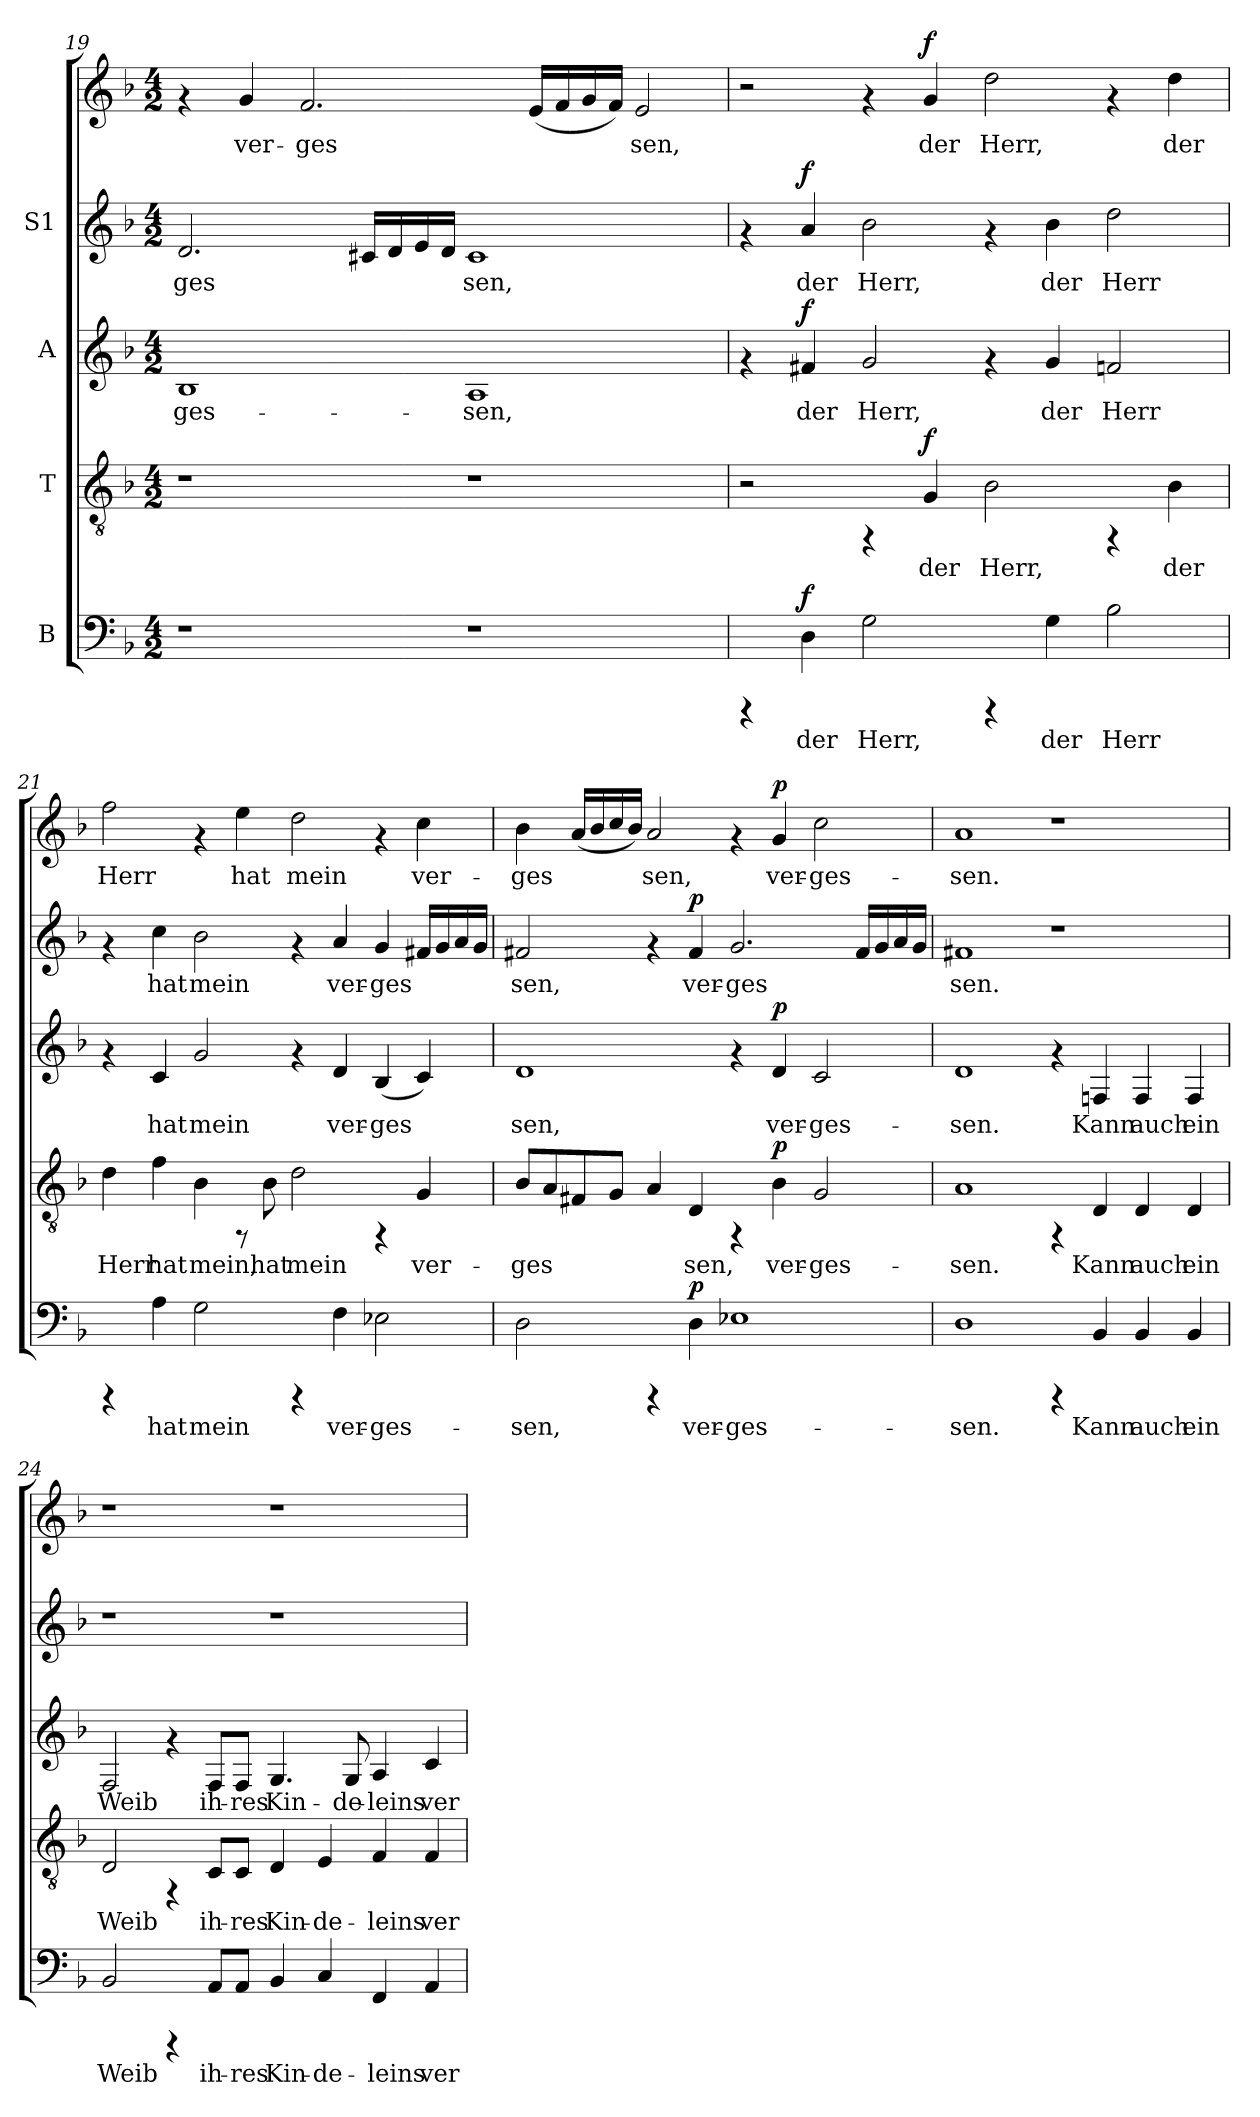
**kern	**text	**dynam	**kern	**text	**dynam	**kern	**text	**dynam	**kern	**text	**kern	**text	**dynam
*part4	*part4	*part4	*part3	*part3	*part3	*part2	*part2	*part2	*part1	*part1	*part1	*part1	*part1
*staff5	*staff5	*staff5	*staff4	*staff4	*staff4	*staff3	*staff3	*staff3	*staff2	*staff2	*staff1	*staff1	*staff1/2
*I"B	*	*	*I"T	*	*	*I"A	*	*	*I"S1	*	*	*	*
!!LO:LB:g=z
*clefF4	*	*	*clefGv2	*	*	*clefG2	*	*	*clefG2	*	*clefG2	*	*
*k[b-]	*	*	*k[b-]	*	*	*k[b-]	*	*	*k[b-]	*	*k[b-]	*	*
*F:	*	*	*F:	*	*	*F:	*	*	*F:	*	*F:	*	*
*M4/2	*	*	*M4/2	*	*	*M4/2	*	*	*M4/2	*	*M4/2	*	*
=19	=19	=19	=19	=19	=19	=19	=19	=19	=19	=19	=19	=19	=19
!	!	!	!	!	!	!	!LO:LY:b:cj	!	!	!LO:LY:b:cj	!	!	!
1r	.	.	1r	.	.	1B-	-ges-	.	2.d/	ges	4rf	.	.
!	!	!	!	!	!	!	!	!	!	!	!	!LO:LY:b:cj	!
.	.	.	.	.	.	.	.	.	.	.	4g/	-ver-	.
!	!	!	!	!	!	!	!	!	!	!	!	!LO:LY:b:cj	!
.	.	.	.	.	.	.	.	.	.	.	2.f/	-ges	.
!	!	!	!	!	!	!	!	!	!	!LO:LY:b:cj	!	!	!
.	.	.	.	.	.	.	.	.	16c#X/L	-	.	.	.
!	!	!	!	!	!	!	!	!	!	!LO:LY:b:cj	!	!	!
.	.	.	.	.	.	.	.	.	16d/	-	.	.	.
!	!	!	!	!	!	!	!	!	!	!LO:LY:b:cj	!	!	!
.	.	.	.	.	.	.	.	.	16e/	.	.	.	.
!	!	!	!	!	!	!	!	!	!	!LO:LY:b:cj	!	!	!
.	.	.	.	.	.	.	.	.	16d/J	.	.	.	.
!	!	!	!	!	!	!	!LO:LY:b:cj	!	!	!LO:LY:b:cj	!	!	!
1r	.	.	1r	.	.	1A	-sen,	.	1c#	sen,	.	.	.
!	!	!	!	!	!	!	!	!	!	!	!	!LO:LY:b:cj	!
.	.	.	.	.	.	.	.	.	.	.	(<16e/L	-	.
!	!	!	!	!	!	!	!	!	!	!	!	!LO:LY:b:cj	!
.	.	.	.	.	.	.	.	.	.	.	16f/	-	.
!	!	!	!	!	!	!	!	!	!	!	!	!LO:LY:b:cj	!
.	.	.	.	.	.	.	.	.	.	.	16g/	.	.
!	!	!	!	!	!	!	!	!	!	!	!	!LO:LY:b:cj	!
.	.	.	.	.	.	.	.	.	.	.	16f/J)	.	.
!	!	!	!	!	!	!	!	!	!	!	!	!LO:LY:b:cj	!
.	.	.	.	.	.	.	.	.	.	.	2e/	sen,	.
=20	=20	=20	=20	=20	=20	=20	=20	=20	=20	=20	=20	=20	=20
4rCCC	.	.	2r	.	.	4rf	.	.	4rf	.	2r	.	.
!	!LO:LY:b:cj	!LO:DY:a	!	!	!	!	!LO:LY:b:cj	!LO:DY:a	!	!LO:LY:b:cj	!	!	!LO:DY:a=2
4D\	der	f	.	.	.	4f#X/	der	f	4a/	der	.	.	f
!	!LO:LY:b:cj	!	!	!	!	!	!LO:LY:b:cj	!	!	!LO:LY:b:cj	!	!	!
2G\	Herr,	.	4rFF	.	.	2g/	Herr,	.	2b-\	Herr,	4rf	.	.
!	!	!	!	!LO:LY:b:cj	!LO:DY:a	!	!	!	!	!	!	!LO:LY:b:cj	!LO:DY:a
.	.	.	4G/	der	f	.	.	.	.	.	4g/	der	f
!	!	!	!	!LO:LY:b:cj	!	!	!	!	!	!	!	!LO:LY:b:cj	!
4rCCC	.	.	2B-\	Herr,	.	4rf	.	.	4rf	.	2dd\	Herr,	.
!	!LO:LY:b:cj	!	!	!	!	!	!LO:LY:b:cj	!	!	!LO:LY:b:cj	!	!	!
4G\	der	.	.	.	.	4g/	der	.	4b-\	der	.	.	.
!	!LO:LY:b:cj	!	!	!	!	!	!LO:LY:b:cj	!	!	!LO:LY:b:cj	!	!	!
2B-\	Herr	.	4rFF	.	.	2fn/	Herr	.	2dd\	Herr	4rf	.	.
!	!	!	!	!LO:LY:b:cj	!	!	!	!	!	!	!	!LO:LY:b:cj	!
.	.	.	4B-\	der	.	.	.	.	.	.	4dd\	der	.
!!LO:PB:g=z
=21	=21	=21	=21	=21	=21	=21	=21	=21	=21	=21	=21	=21	=21
!	!	!	!	!LO:LY:b:cj	!	!	!	!	!	!	!	!LO:LY:b:cj	!
4rCCC	.	.	4d\	Herr	.	4rf	.	.	4rf	.	2ff\	Herr	.
!	!LO:LY:b:cj	!	!	!LO:LY:b:cj	!	!	!LO:LY:b:cj	!	!	!LO:LY:b:cj	!	!	!
4A\	hat	.	4f\	hat	.	4c/	hat	.	4cc\	-hat	.	.	.
!	!LO:LY:b:cj	!	!	!LO:LY:b:cj	!	!	!LO:LY:b:cj	!	!	!LO:LY:b:cj	!	!	!
2G\	mein	.	4B-\	mein,	.	2g/	mein	.	2b-\	mein	4rf	.	.
!	!	!	!	!	!	!	!	!	!	!	!	!LO:LY:b:cj	!
.	.	.	8rFF	.	.	.	.	.	.	.	4ee\	hat	.
!	!	!	!	!LO:LY:b:cj	!	!	!	!	!	!	!	!	!
.	.	.	8B-\	hat	.	.	.	.	.	.	.	.	.
!	!	!	!	!LO:LY:b:cj	!	!	!	!	!	!	!	!LO:LY:b:cj	!
4rCCC	.	.	2d\	mein	.	4rf	.	.	4rf	.	2dd\	mein	.
!	!LO:LY:b:cj	!	!	!	!	!	!LO:LY:b:cj	!	!	!LO:LY:b:cj	!	!	!
4F\	ver-	.	.	.	.	4d/	ver-	.	4a/	ver-	.	.	.
!	!LO:LY:b:cj	!	!	!	!	!	!LO:LY:b:cj	!	!	!LO:LY:b:cj	!	!	!
2E-X\	-ges-	.	4rFF	.	.	(<4B-/	-ges-	.	4g/	-ges	4rf	.	.
!	!	!	!	!LO:LY:b:cj	!	!	!LO:LY:b:cj	!	!	!LO:LY:b:cj	!	!LO:LY:b:cj	!
.	.	.	4G/	ver-	.	4c/)	--	.	16f#X/L	-	4cc\	ver-	.
!	!	!	!	!	!	!	!	!	!	!LO:LY:b:cj	!	!	!
.	.	.	.	.	.	.	.	.	16g/	--	.	.	.
!	!	!	!	!	!	!	!	!	!	!LO:LY:b:cj	!	!	!
.	.	.	.	.	.	.	.	.	16a/	--	.	.	.
!	!	!	!	!	!	!	!	!	!	!LO:LY:b:cj	!	!	!
.	.	.	.	.	.	.	.	.	16g/J	--	.	.	.
=22	=22	=22	=22	=22	=22	=22	=22	=22	=22	=22	=22	=22	=22
!	!LO:LY:b:cj	!	!	!LO:LY:b:cj	!	!	!LO:LY:b:cj	!	!	!LO:LY:b:cj	!	!LO:LY:b:cj	!
2D\	-sen,	.	8B-/L	-ges	.	1d	-sen,	.	2f#X/	-sen,	4b-\	-ges	.
!	!	!	!	!LO:LY:b:cj	!	!	!	!	!	!	!	!	!
.	.	.	8A/	-	.	.	.	.	.	.	.	.	.
!	!	!	!	!LO:LY:b:cj	!	!	!	!	!	!	!	!LO:LY:b:cj	!
.	.	.	8F#X/	--	.	.	.	.	.	.	(<16a/L	-	.
!	!	!	!	!	!	!	!	!	!	!	!	!LO:LY:b:cj	!
.	.	.	.	.	.	.	.	.	.	.	16b-/	-	.
!	!	!	!	!LO:LY:b:cj	!	!	!	!	!	!	!	!LO:LY:b:cj	!
.	.	.	8G/J	--	.	.	.	.	.	.	16cc/	.	.
!	!	!	!	!	!	!	!	!	!	!	!	!LO:LY:b:cj	!
.	.	.	.	.	.	.	.	.	.	.	16b-/J)	.	.
!	!	!	!	!LO:LY:b:cj	!	!	!	!	!	!	!	!LO:LY:b:cj	!
4rCCC	.	.	4A/	--	.	.	.	.	4rf	.	2a/	sen,	.
!	!LO:LY:b:cj	!LO:DY:a	!	!LO:LY:b:cj	!	!	!	!	!	!LO:LY:b:cj	!	!	!LO:DY:a=2
4D\	ver-	p	4D/	-sen,	.	.	.	.	4f#/	ver-	.	.	p
!	!LO:LY:b:cj	!	!	!	!	!	!	!	!	!LO:LY:b:cj	!	!	!
1E-X	-ges-	.	4rFF	.	.	4rf	.	.	2.g/	-ges	4rf	.	.
!	!	!	!	!LO:LY:b:cj	!LO:DY:a	!	!LO:LY:b:cj	!LO:DY:a	!	!	!	!LO:LY:b:cj	!LO:DY:a
.	.	.	4B-\	ver-	p	4d/	ver-	p	.	.	4g/	ver-	p
!	!	!	!	!LO:LY:b:cj	!	!	!LO:LY:b:cj	!	!	!	!	!LO:LY:b:cj	!
.	.	.	2G/	-ges-	.	2c/	-ges-	.	.	.	2cc\	-ges-	.
!	!	!	!	!	!	!	!	!	!	!LO:LY:b:cj	!	!	!
.	.	.	.	.	.	.	.	.	16f#/L	-	.	.	.
!	!	!	!	!	!	!	!	!	!	!LO:LY:b:cj	!	!	!
.	.	.	.	.	.	.	.	.	16g/	--	.	.	.
!	!	!	!	!	!	!	!	!	!	!LO:LY:b:cj	!	!	!
.	.	.	.	.	.	.	.	.	16a/	--	.	.	.
!	!	!	!	!	!	!	!	!	!	!LO:LY:b:cj	!	!	!
.	.	.	.	.	.	.	.	.	16g/J	--	.	.	.
!!LO:LB:g=z
=23	=23	=23	=23	=23	=23	=23	=23	=23	=23	=23	=23	=23	=23
!	!LO:LY:b:cj	!	!	!LO:LY:b:cj	!	!	!LO:LY:b:cj	!	!	!LO:LY:b:cj	!	!LO:LY:b:cj	!
1D	-sen.	.	1A	-sen.	.	1d	-sen.	.	1f#X	sen.	1a	-sen.	.
4rCCC	.	.	4rFF	.	.	4rf	.	.	1r	.	1r	.	.
!	!LO:LY:b:cj	!	!	!LO:LY:b:cj	!	!	!LO:LY:b:cj	!	!	!	!	!	!
4BB-/	Kann	.	4D/	Kann	.	4Fn/	Kann	.	.	.	.	.	.
!	!LO:LY:b:cj	!	!	!LO:LY:b:cj	!	!	!LO:LY:b:cj	!	!	!	!	!	!
4BB-/	auch	.	4D/	auch	.	4F/	auch	.	.	.	.	.	.
!	!LO:LY:b:cj	!	!	!LO:LY:b:cj	!	!	!LO:LY:b:cj	!	!	!	!	!	!
4BB-/	ein	.	4D/	ein	.	4F/	ein	.	.	.	.	.	.
=24	=24	=24	=24	=24	=24	=24	=24	=24	=24	=24	=24	=24	=24
!	!LO:LY:b:cj	!	!	!LO:LY:b:cj	!	!	!LO:LY:b:cj	!	!	!	!	!	!
2BB-/	Weib	.	2D/	Weib	.	2F/	Weib	.	1r	.	1r	.	.
4rCCC	.	.	4rFF	.	.	4rf	.	.	.	.	.	.	.
!	!LO:LY:b:cj	!	!	!LO:LY:b:cj	!	!	!LO:LY:b:cj	!	!	!	!	!	!
8AA/L	ih-	.	8C/L	ih-	.	8F/L	ih-	.	.	.	.	.	.
!	!LO:LY:b:cj	!	!	!LO:LY:b:cj	!	!	!LO:LY:b:cj	!	!	!	!	!	!
8AA/J	-res	.	8C/J	-res	.	8F/J	-res	.	.	.	.	.	.
!	!LO:LY:b:cj	!	!	!LO:LY:b:cj	!	!	!LO:LY:b:cj	!	!	!	!	!	!
4BB-/	Kin-	.	4D/	Kin-	.	4.G/	Kin-	.	1r	.	1r	.	.
!	!LO:LY:b:cj	!	!	!LO:LY:b:cj	!	!	!	!	!	!	!	!	!
4C/	-de-	.	4E/	-de-	.	.	.	.	.	.	.	.	.
!	!	!	!	!	!	!	!LO:LY:b:cj	!	!	!	!	!	!
.	.	.	.	.	.	8G/	-de-	.	.	.	.	.	.
!	!LO:LY:b:cj	!	!	!LO:LY:b:cj	!	!	!LO:LY:b:cj	!	!	!	!	!	!
4FF/	-leins	.	4F/	-leins	.	4A/	-leins	.	.	.	.	.	.
!	!LO:LY:b:cj	!	!	!LO:LY:b:cj	!	!	!LO:LY:b:cj	!	!	!	!	!	!
4AA/	ver-	.	4F/	ver-	.	4c/	ver-	.	.	.	.	.	.
=	=	=	=	=	=	=	=	=	=	=	=	=	=
*-	*-	*-	*-	*-	*-	*-	*-	*-	*-	*-	*-	*-	*-
